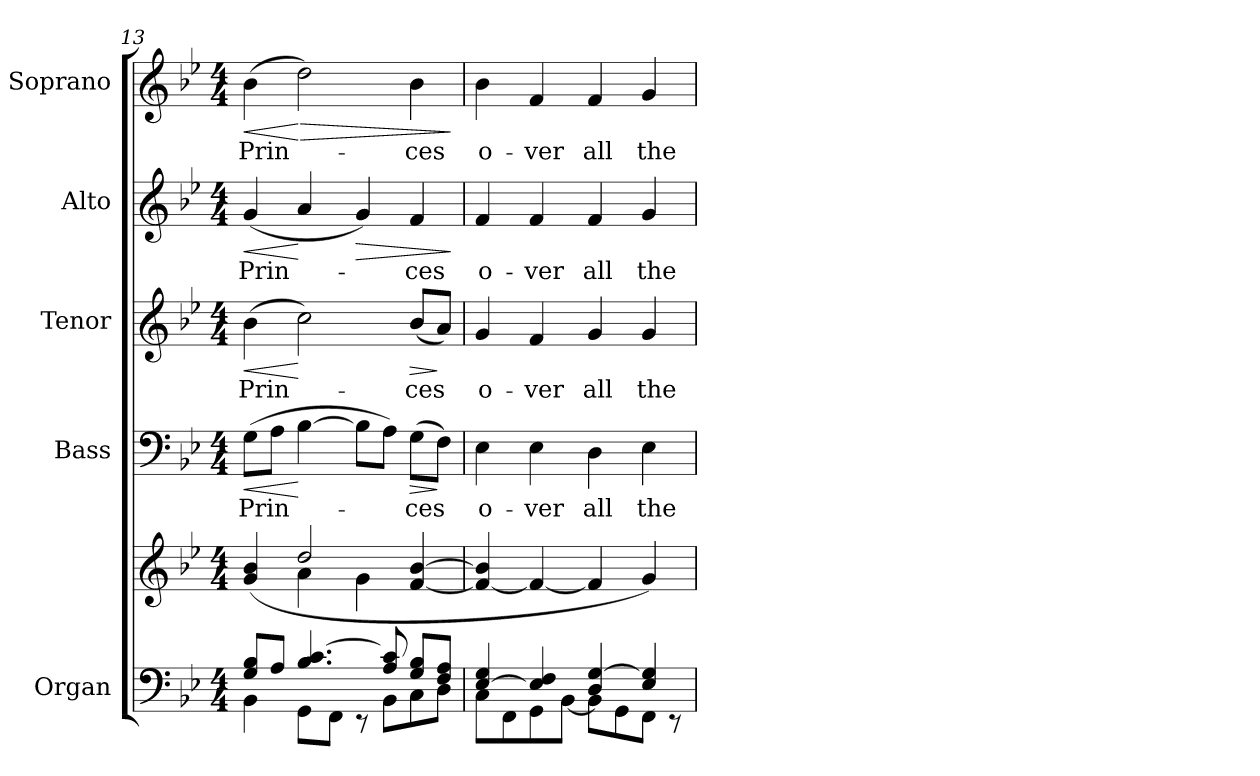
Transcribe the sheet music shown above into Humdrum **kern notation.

**kern	**kern	**kern	**text	**dynam	**kern	**text	**dynam	**kern	**text	**dynam	**kern	**text	**dynam
*part5	*part5	*part4	*part4	*part4	*part3	*part3	*part3	*part2	*part2	*part2	*part1	*part1	*part1
*staff6	*staff5	*staff4	*staff4	*staff4	*staff3	*staff3	*staff3	*staff2	*staff2	*staff2	*staff1	*staff1	*staff1
*I"Organ	*	*I"Bass	*	*	*I"Tenor	*	*	*I"Alto	*	*	*I"Soprano	*	*
*I'Org.	*	*I'B.	*	*	*I'T.	*	*	*I'A.	*	*	*I'S.	*	*
*clefF4	*clefG2	*clefF4	*	*	*clefG2	*	*	*clefG2	*	*	*clefG2	*	*
*	*	*	*	*	*ITrd7c12	*	*	*	*	*	*	*	*
*k[b-e-]	*k[b-e-]	*k[b-e-]	*	*	*k[b-e-]	*	*	*k[b-e-]	*	*	*k[b-e-]	*	*
*B-:	*B-:	*B-:	*	*	*B-:	*	*	*B-:	*	*	*B-:	*	*
*M4/4	*M4/4	*M4/4	*	*	*M4/4	*	*	*M4/4	*	*	*M4/4	*	*
=13	=13	=13	=13	=13	=13	=13	=13	=13	=13	=13	=13	=13	=13
*^	*^	*	*	*	*	*	*	*	*	*	*	*	*
!	!	!	!	!	!LO:LY:b:color=#000000	!LO:HP:b	!	!	!	!	!	!	!	!	!
!	!	!	!	!	!	!	!	!LO:LY:b:color=#000000	!LO:HP:b	!	!	!	!	!	!
!	!	!	!	!	!	!	!	!	!	!	!LO:LY:b:color=#000000	!LO:HP:b	!	!	!
!	!	!	!	!	!	!	!	!	!	!	!	!	!	!LO:LY:b:color=#000000	!LO:HP:b
8Gi/ 8B-iL	4BB-i\	(4gi/ 4b-i	4ryy	(8Gi\L	Prin-	<	(4B-i\	Prin-	<	(4gi/	Prin-	<	(4b-i\	Prin-	<
8Ai/J	.	.	.	8Ai\J	.	.	.	.	.	.	.	.	.	.	.
!	!	!	!	!	!	!	!	!	!	!	!	!	!	!	!LO:HP:n=1:b
4.B-i/ [>4.ci	8GGi\L	2ddi/	4ai\	[>4B-i\	.	[	2ci\)	.	[	4ai/	.	[	2ddi\)	.	[ >
.	8FFi\J	.	.	.	.	.	.	.	.	.	.	.	.	.	.
!	!	!	!	!	!	!	!	!	!	!	!	!LO:HP:b	!	!	!
.	8r	.	4gi\	8B-i\L]	.	.	.	.	.	4gi/)	.	>	.	.	.
8Ai/ 8ci]	8BB-i\L	.	.	8Ai\J)	.	.	.	.	.	.	.	.	.	.	.
!	!	!	!	!	!LO:LY:b:color=#000000	!LO:HP:b	!	!	!	!	!	!	!	!	!
!	!	!	!	!	!	!	!	!LO:LY:b:color=#000000	!LO:HP:b	!	!	!	!	!	!
!	!	!	!	!	!	!	!	!	!	!	!LO:LY:b:color=#000000	!	!	!	!
!	!	!	!	!	!	!	!	!	!	!	!	!	!	!LO:LY:b:color=#000000	!
8Gi/ 8B-iL	8Ci\	[<4fi/ [>4b-i	4ryy	(8Gi\L	-ces	>	(8B-i/L	-ces	>	4fi/	-ces	.	4b-i\	-ces	.
8Fi/ 8AiJ	8Di\J	.	.	8Fi\J)	.	]	8Ai/J)	.	]	.	.	.	.	.	.
*v	*v	*	*	*	*	*	*	*	*	*	*	*	*	*	*
*	*v	*v	*	*	*	*	*	*	*	*	*	*	*	*
.	.	.	.	.	.	.	.	.	.	]	.	.	]
=14	=14	=14	=14	=14	=14	=14	=14	=14	=14	=14	=14	=14	=14
*^	*	*	*	*	*	*	*	*	*	*	*	*	*
!	!	!	!	!LO:LY:b:color=#000000	!	!	!	!	!	!	!	!	!	!
!	!	!	!	!	!	!	!LO:LY:b:color=#000000	!	!	!	!	!	!	!
!	!	!	!	!	!	!	!	!	!	!LO:LY:b:color=#000000	!	!	!	!
!	!	!	!	!	!	!	!	!	!	!	!	!	!LO:LY:b:color=#000000	!
[>4E-i/ 4Gi	8Ci\L	4fi/_< 4b-i]	4E-i\	o-	.	4Gi/	o-	.	4fi/	o-	.	4b-i\	o-	.
.	8FFi\	.	.	.	.	.	.	.	.	.	.	.	.	.
!	!	!	!	!LO:LY:b:color=#000000	!	!	!	!	!	!	!	!	!	!
!	!	!	!	!	!	!	!LO:LY:b:color=#000000	!	!	!	!	!	!	!
!	!	!	!	!	!	!	!	!	!	!LO:LY:b:color=#000000	!	!	!	!
!	!	!	!	!	!	!	!	!	!	!	!	!	!LO:LY:b:color=#000000	!
4E-i/] 4Fi	8GGi\	4fi/_<	4E-i\	-ver	.	4Fi/	-ver	.	4fi/	-ver	.	4fi/	-ver	.
.	[<8BB-i\J	.	.	.	.	.	.	.	.	.	.	.	.	.
!	!	!	!	!LO:LY:b:color=#000000	!	!	!	!	!	!	!	!	!	!
!	!	!	!	!	!	!	!LO:LY:b:color=#000000	!	!	!	!	!	!	!
!	!	!	!	!	!	!	!	!	!	!LO:LY:b:color=#000000	!	!	!	!
!	!	!	!	!	!	!	!	!	!	!	!	!	!LO:LY:b:color=#000000	!
4Di/ [>4Gi	8BB-i\L]	4fi/]	4Di\	all	.	4Gi/	all	.	4fi/	all	.	4fi/	all	.
.	8GGi\	.	.	.	.	.	.	.	.	.	.	.	.	.
!	!	!	!	!LO:LY:b:color=#000000	!	!	!	!	!	!	!	!	!	!
!	!	!	!	!	!	!	!LO:LY:b:color=#000000	!	!	!	!	!	!	!
!	!	!	!	!	!	!	!	!	!	!LO:LY:b:color=#000000	!	!	!	!
!	!	!	!	!	!	!	!	!	!	!	!	!	!LO:LY:b:color=#000000	!
4E-i/ 4Gi]	8FFi\J	4gi/)	4E-i\	the	.	4Gi/	the	.	4gi/	the	.	4gi/	the	.
.	8r	.	.	.	.	.	.	.	.	.	.	.	.	.
*v	*v	*	*	*	*	*	*	*	*	*	*	*	*	*
=	=	=	=	=	=	=	=	=	=	=	=	=	=
*-	*-	*-	*-	*-	*-	*-	*-	*-	*-	*-	*-	*-	*-
